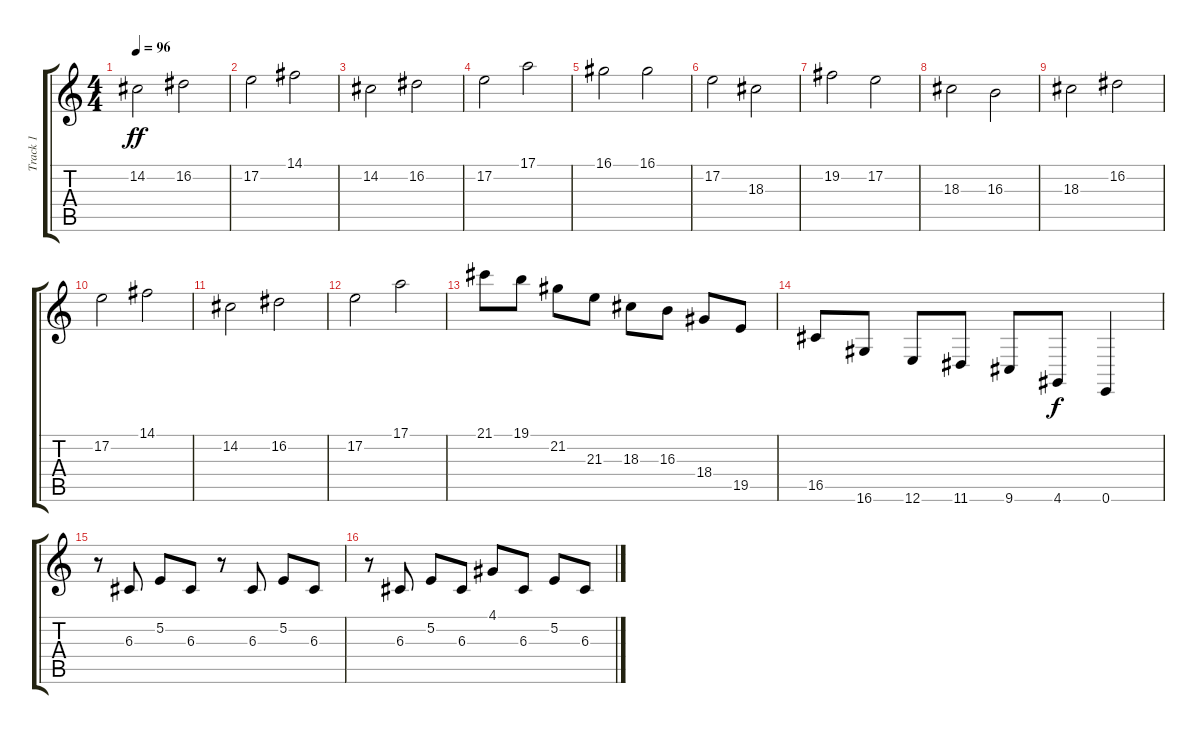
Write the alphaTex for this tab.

\track ("Track 1" "Track 1") {instrument stringensemble1}
\staff {score tabs}
\tuning (E4 B3 G3 D3 A2 E2) {hide}
\ts (4 4)
\tempo 96
\clef g2
\ks c
14.2.2{dy ff} 16.2.2 |
17.2.2 14.1.2 |
14.2.2 16.2.2 |
17.2.2 17.1.2 |
16.1.2 16.1.2 |
17.2.2 18.3.2 |
19.2.2 17.2.2 |
18.3.2 16.3.2 |
18.3.2 16.2.2 |
17.2.2 14.1.2 |
14.2.2 16.2.2 |
17.2.2 17.1.2 |
21.1.8 19.1.8 21.2.8 21.3.8 18.3.8 16.3.8 18.4.8 19.5.8 |
16.5.8 16.6.8 12.6.8 11.6.8 9.6.8 4.6.8{dy f} 0.6.4 |
r.8 6.3.8 5.2.8 6.3.8 r.8 6.3.8 5.2.8 6.3.8 |
r.8 6.3.8 5.2.8 6.3.8 4.1.8 6.3.8 5.2.8 6.3.8
